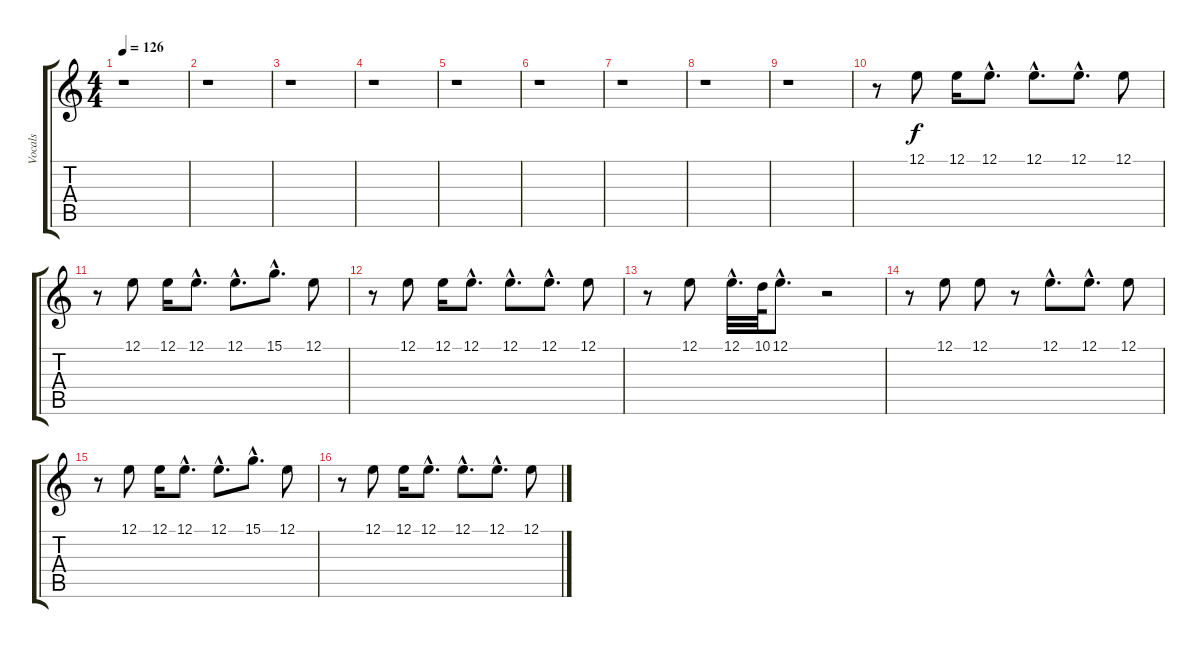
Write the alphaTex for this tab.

\track ("Vocals" "Vocals") {instrument lead2sawtooth}
\staff {score tabs}
\tuning (E4 B3 G3 D3 A2 E2) {hide}
\ts (4 4)
\tempo 126
\clef g2
\ks c
r.1{dy f} |
r.1 |
r.1 |
r.1 |
r.1 |
r.1 |
r.1 |
r.1 |
r.1 |
r.8 12.1.8 12.1.16 12.1{hac}.8{d} 12.1{hac}.8{d} 12.1{hac}.8{d} 12.1.8 |
r.8 12.1.8 12.1.16 12.1{hac}.8{d} 12.1{hac}.8{d} 15.1{hac}.8{d} 12.1.8 |
r.8 12.1.8 12.1.16 12.1{hac}.8{d} 12.1{hac}.8{d} 12.1{hac}.8{d} 12.1.8 |
r.8 12.1.8 12.1{hac}.32{d} 10.1.64 12.1{hac}.8{d} r.2 |
r.8 12.1.8 12.1.8 r.8 12.1{hac}.8{d} 12.1{hac}.8{d} 12.1.8 |
r.8 12.1.8 12.1.16 12.1{hac}.8{d} 12.1{hac}.8{d} 15.1{hac}.8{d} 12.1.8 |
r.8 12.1.8 12.1.16 12.1{hac}.8{d} 12.1{hac}.8{d} 12.1{hac}.8{d} 12.1.8
